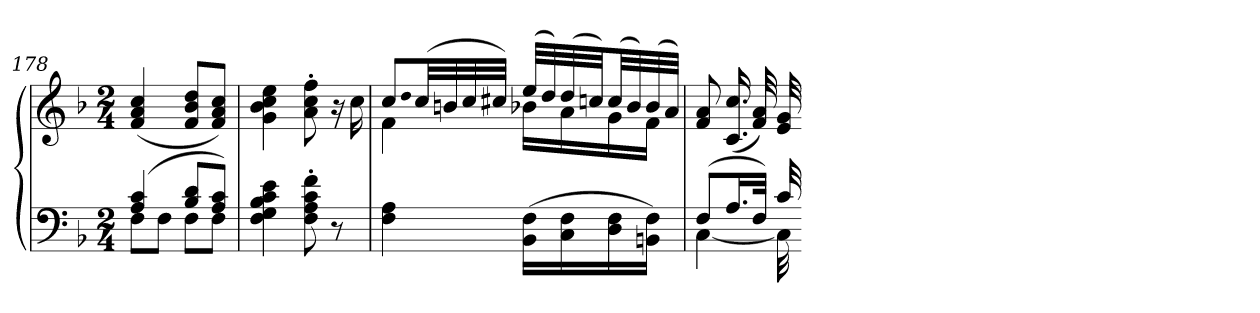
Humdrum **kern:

**kern	**kern
*part1	*part1
*staff2	*staff1
*clefF4	*clefG2
*k[b-]	*k[b-]
*F:	*F:
*M2/4	*M2/4
=178	=178
*^	*
(4A 4c	8FL	(4f 4a 4cc
.	8FJ	.
8B- 8dL	8FL	8f 8b- 8ddL
8A 8cJ)	8FJ	8f 8a 8ccJ)
*v	*v	*
=179	=179
4F 4G 4B- 4c 4e	4g 4b- 4cc 4ee
8F' 8A' 8c' 8f'	8a' 8cc' 8ff'
8r	16r
.	16cc
=180	=180
*	*^
4F 4A	8ccL	4f
.	qdd	.
.	(32ccLL	.
.	32bn	.
.	32cc	.
.	32cc#XJJJ)	.
(16BB- 16FLL	(32eeLLL	16b-XLL
.	32dd)	.
16C 16F	(32dd	16a
.	32ccnJJ)	.
16D 16F	(32ccLL	16g
.	32b-)	.
16BBn 16FJJ)	(32b-	16fJJ
.	32aJJJ)	.
*	*v	*v
=181	=181
*^	*
(8FL	[4C	8f 8a
16.AL	.	(16.c 16.cc
32FJJk)	.	32f 32a)
32c	32C]	32e 32g
*v	*v	*
=-	=-
*-	*-
